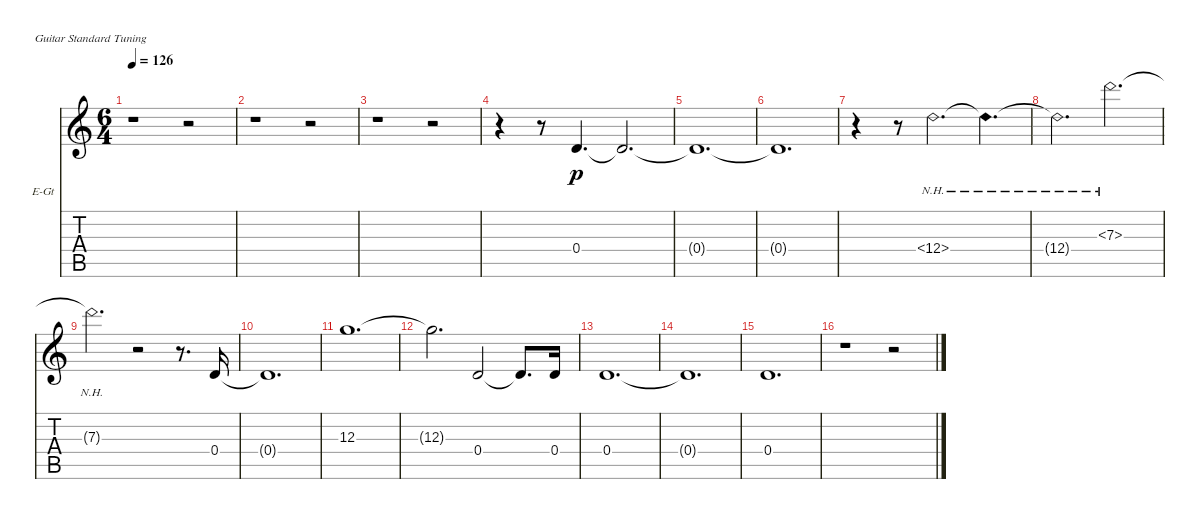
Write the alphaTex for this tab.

\defaultSystemsLayout 4
\bracketExtendMode nobrackets
\firstSystemTrackNameOrientation horizontal
\otherSystemsTrackNameOrientation horizontal
\track ("Mike McCready (Drive)" "E-Gt") {instrument overdrivenguitar}
\staff {score tabs}
\tuning (E4 B3 G3 D3 A2 E2)
\ts (6 4)
\tempo 126
\clef g2
\ks c
r.1{dy f} r.2 |
r.1 r.2 |
r.1 r.2 |
r.4 r.8 0.4.4{d dy p} 0.4{t}.2{d} |
0.4{t}.1{d} |
0.4{t}.1{d} |
r.4 r.8 12.4{nh}.2{d} 12.4{nh t}.4{d} |
12.4{nh t}.2{d} 7.3{nh}.2{d} |
7.3{nh t}.2{d} r.2 r.8{d} 0.4.16 |
0.4{t}.1{d} |
12.3.1{d} |
12.3{t}.2{d} 0.4.2 0.4{t}.8{d} 0.4.16 |
0.4.1{d} |
0.4{t}.1{d} |
0.4.1{d} |
r.1 r.2
